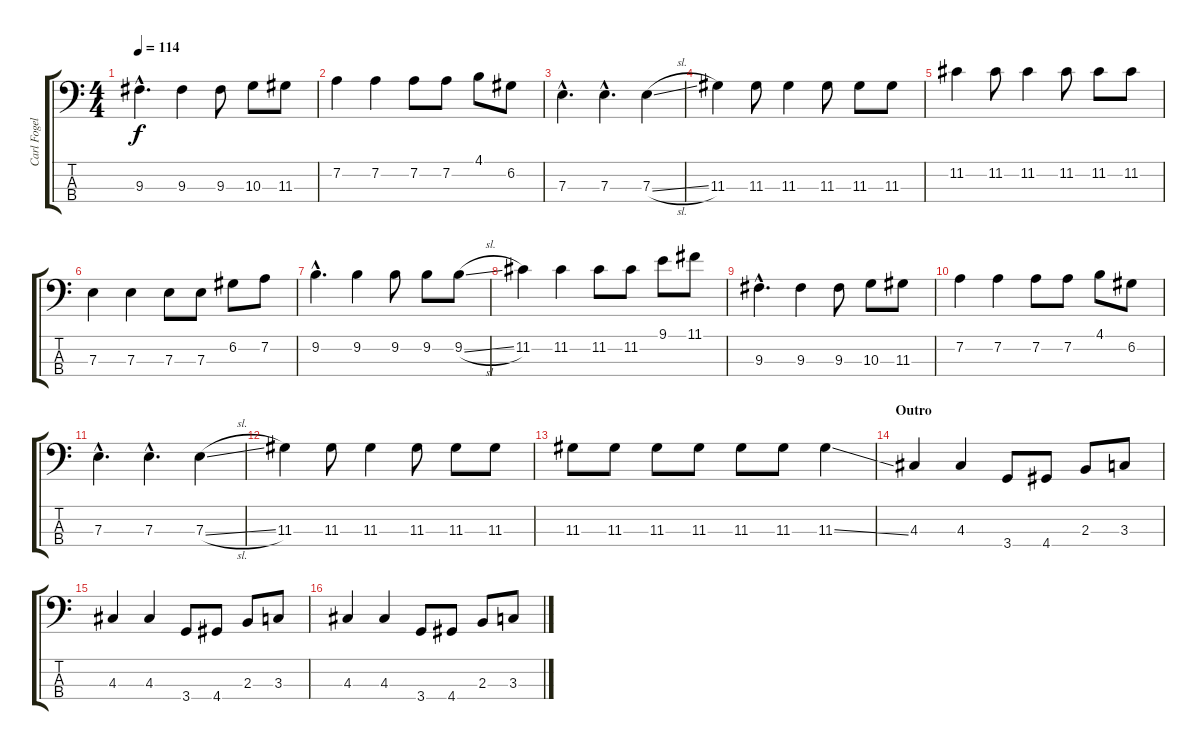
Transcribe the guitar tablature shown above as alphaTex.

\track ("Carl Fogelklou - Bass" "Carl Fogel") {instrument electricbassfinger}
\staff {score tabs}
\tuning (G2 D2 A1 E1) {hide}
\ts (4 4)
\tempo 114
\clef f4
\ks c
9.3{hac}.4{d dy f} 9.3.4 9.3.8 10.3.8 11.3.8 |
7.2.4 7.2.4 7.2.8 7.2.8 4.1.8 6.2.8 |
7.3{hac}.4{d} 7.3{hac}.4{d} 7.3{sl}.4 |
11.3.4 11.3.8 11.3.4 11.3.8 11.3.8 11.3.8 |
11.2.4 11.2.8 11.2.4 11.2.8 11.2.8 11.2.8 |
7.3.4 7.3.4 7.3.8 7.3.8 6.2.8 7.2.8 |
9.2{hac}.4{d} 9.2.4 9.2.8 9.2.8 9.2{sl}.8 |
11.2.4 11.2.4 11.2.8 11.2.8 9.1.8 11.1.8 |
9.3{hac}.4{d} 9.3.4 9.3.8 10.3.8 11.3.8 |
7.2.4 7.2.4 7.2.8 7.2.8 4.1.8 6.2.8 |
7.3{hac}.4{d} 7.3{hac}.4{d} 7.3{sl}.4 |
11.3.4 11.3.8 11.3.4 11.3.8 11.3.8 11.3.8 |
11.3.8 11.3.8 11.3.8 11.3.8 11.3.8 11.3.8 11.3{ss}.4 |
\section ("" "Outro")
4.3.4 4.3.4 3.4.8 4.4.8 2.3.8 3.3.8 |
4.3.4 4.3.4 3.4.8 4.4.8 2.3.8 3.3.8 |
4.3.4 4.3.4 3.4.8 4.4.8 2.3.8 3.3.8
